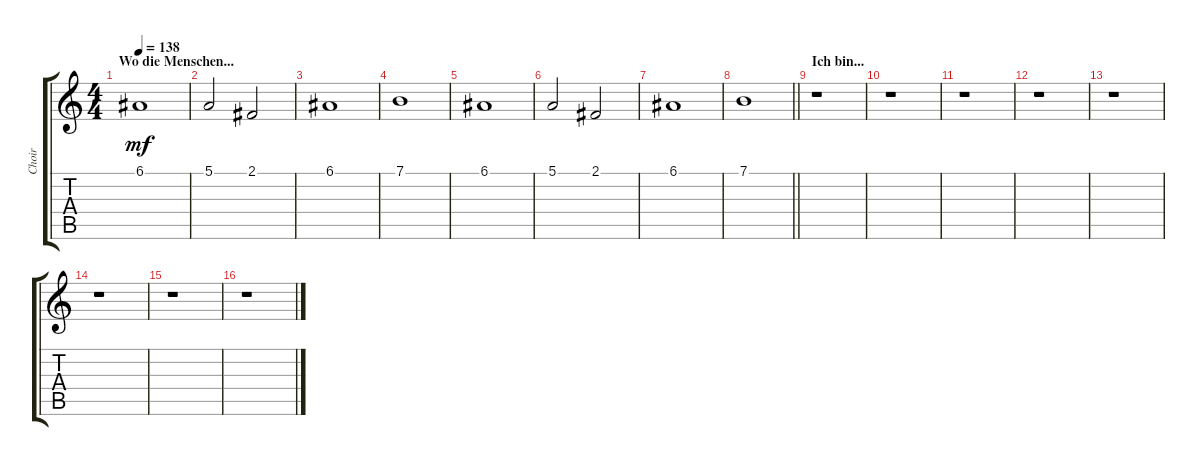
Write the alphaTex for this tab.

\track ("Choir" "Choir") {instrument choiraahs}
\staff {score tabs}
\tuning (E4 B3 G3 D3 A2 E2) {hide}
\ts (4 4)
\section ("" "Wo die Menschen...")
\tempo 138
\clef g2
\ks c
6.1.1{dy mf} |
5.1.2 2.1.2 |
6.1.1 |
7.1.1 |
6.1.1 |
5.1.2 2.1.2 |
6.1.1 |
\barLineRight lightlight
7.1.1 |
\section ("" "Ich bin...")
r.1 |
r.1 |
r.1 |
r.1 |
r.1 |
r.1 |
r.1 |
r.1
